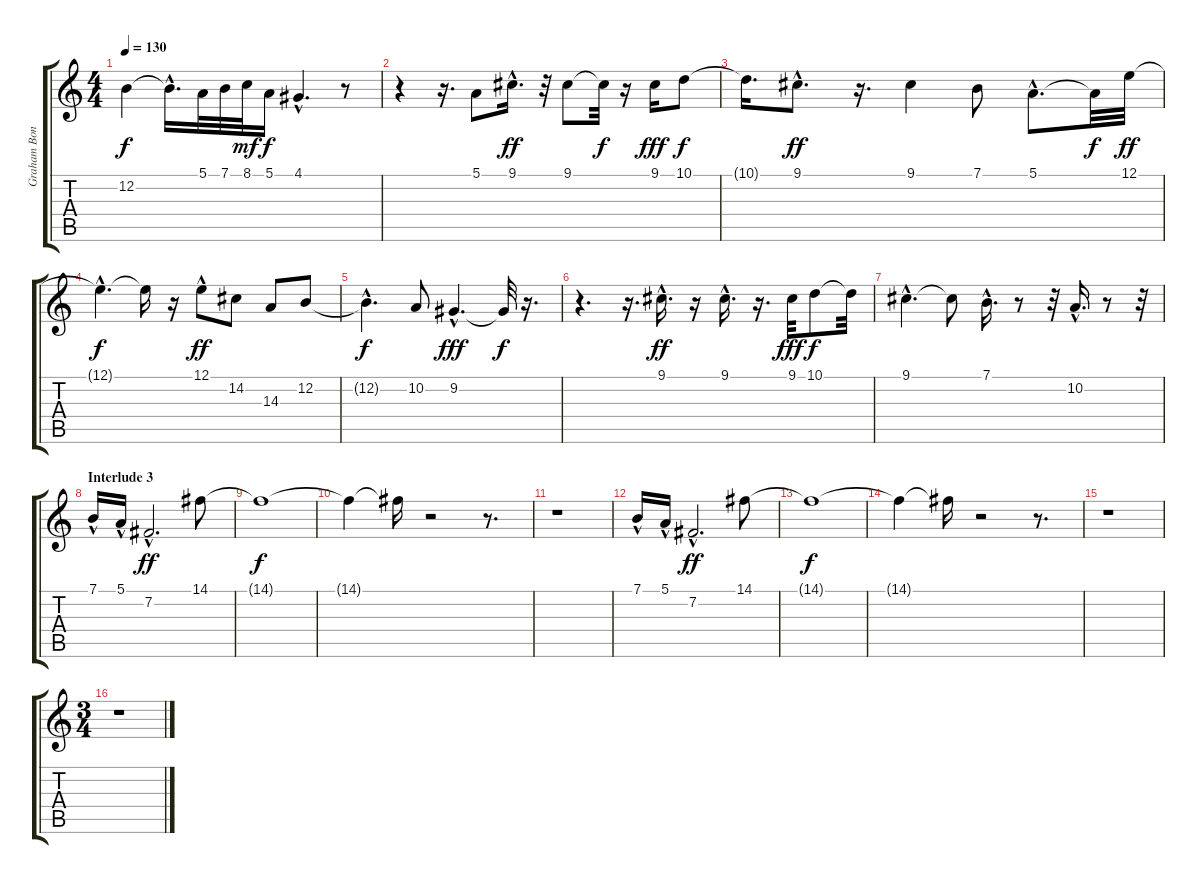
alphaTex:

\track ("Graham Bonnet" "Graham Bon") {instrument brasssection}
\staff {score tabs}
\tuning (E4 B3 G3 D3 A2 E2) {hide}
\ts (4 4)
\tempo 130
\clef g2
\ks c
12.2{t}.4{dy f} 12.2{hac t}.16{d} 5.1.32 7.1.32 8.1.32{dy mf} 5.1.16{dy f} 4.1{hac}.4{d} r.8 |
r.4 r.16{d} 5.1.8 9.1{hac}.16{d dy ff} r.32 9.1.8 9.1{t}.32{dy f} r.16 9.1.16{dy fff} 10.1.8{dy f} |
10.1{t}.16{d} 9.1{hac}.8{d dy ff} r.16{d} 9.1.4 7.1.8 5.1{hac}.8{d} 5.1{t}.32{dy f} 12.1.32{dy ff} |
12.1{hac t}.4{d dy f} 12.1{t}.16 r.16 12.1{hac}.8{dy ff} 14.2.8 14.3.8 12.2.8 |
12.2{hac t}.4{d dy f} 10.2.8 9.2{hac}.4{d dy fff} 9.2{t}.32{dy f} r.16{d} |
r.4{d} r.16{d} 9.1{hac}.16{d dy ff} r.16 9.1{hac}.16{d} r.16{d} 9.1.32{dy fff} 10.1.8{dy f} 10.1{t}.32 |
9.1{hac}.4{d} 9.1{t}.8 7.1{hac}.16{d} r.8 r.32 10.2{hac}.16{d} r.8 r.32 |
\section ("" "Interlude 3")
7.1{hac}.16 5.1{hac}.16 7.2{hac}.2{d dy ff} 14.1.8 |
14.1{t}.1{dy f} |
14.1{t}.4 14.1{t}.16 r.2 r.8{d} |
r.1 |
7.1{hac}.16 5.1{hac}.16 7.2{hac}.2{d dy ff} 14.1.8 |
14.1{t}.1{dy f} |
14.1{t}.4 14.1{t}.16 r.2 r.8{d} |
r.1 |
\ts (3 4)
r.1
